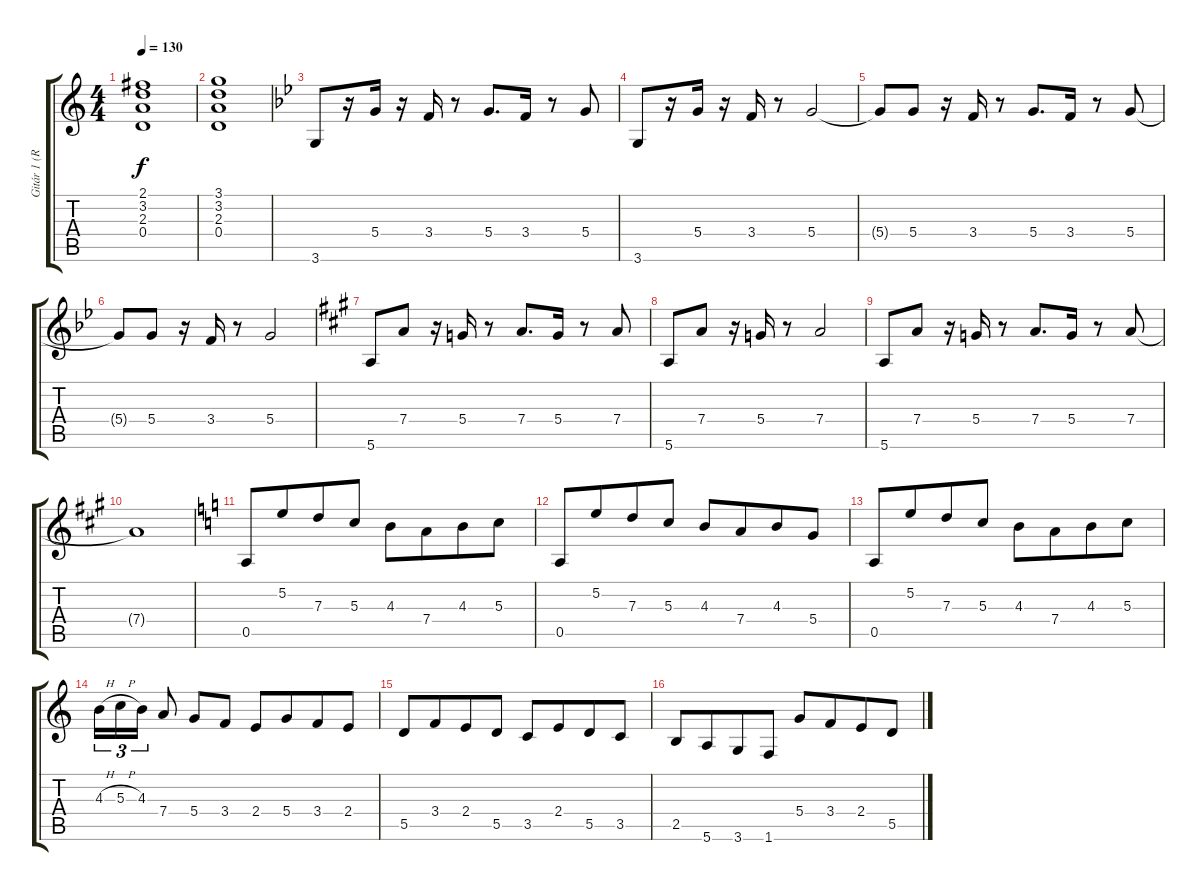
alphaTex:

\track ("Gitár 1 (Ritchie Blackmore)" "Gitár 1 (R") {instrument distortionguitar}
\staff {score tabs}
\tuning (E4 B3 G3 D3 A2 E2) {hide}
\ts (4 4)
\tempo 130
\clef g2
\ks c
(2.1 3.2 2.3 0.4).1{dy f} |
(3.1 3.2 2.3 0.4).1 |
\ks bb
3.6.8{volume 10} r.16 5.4.16 r.16 3.4.16 r.8 5.4.8{d} 3.4.16 r.8 5.4.8 |
3.6.8 r.16 5.4.16 r.16 3.4.16 r.8 5.4.2 |
5.4{t}.8 5.4.8 r.16 3.4.16 r.8 5.4.8{d} 3.4.16 r.8 5.4.8 |
5.4{t}.8 5.4.8 r.16 3.4.16 r.8 5.4.2 |
\ks a
5.6.8 7.4.8 r.16 5.4.16 r.8 7.4.8{d} 5.4.16 r.8 7.4.8 |
5.6.8 7.4.8 r.16 5.4.16 r.8 7.4.2 |
5.6.8 7.4.8 r.16 5.4.16 r.8 7.4.8{d} 5.4.16 r.8 7.4.8 |
7.4{t}.1 |
\ks c
0.5.8{volume 12} 5.2.8{beam merge} 7.3.8 5.3.8 4.3.8 7.4.8{beam merge} 4.3.8 5.3.8 |
0.5.8 5.2.8{beam merge} 7.3.8 5.3.8 4.3.8 7.4.8{beam merge} 4.3.8 5.4.8 |
0.5.8 5.2.8{beam merge} 7.3.8 5.3.8 4.3.8 7.4.8{beam merge} 4.3.8 5.3.8 |
4.3{h}.16{tu (3 2)} 5.3{h}.16{tu (3 2)} 4.3.16{tu (3 2)} 7.4.8 5.4.8 3.4.8 2.4.8 5.4.8{beam merge} 3.4.8 2.4.8 |
5.5.8 3.4.8{beam merge} 2.4.8 5.5.8 3.5.8 2.4.8{beam merge} 5.5.8 3.5.8 |
2.5.8 5.6.8{beam merge} 3.6.8 1.6.8 5.4.8 3.4.8{beam merge} 2.4.8 5.5.8
